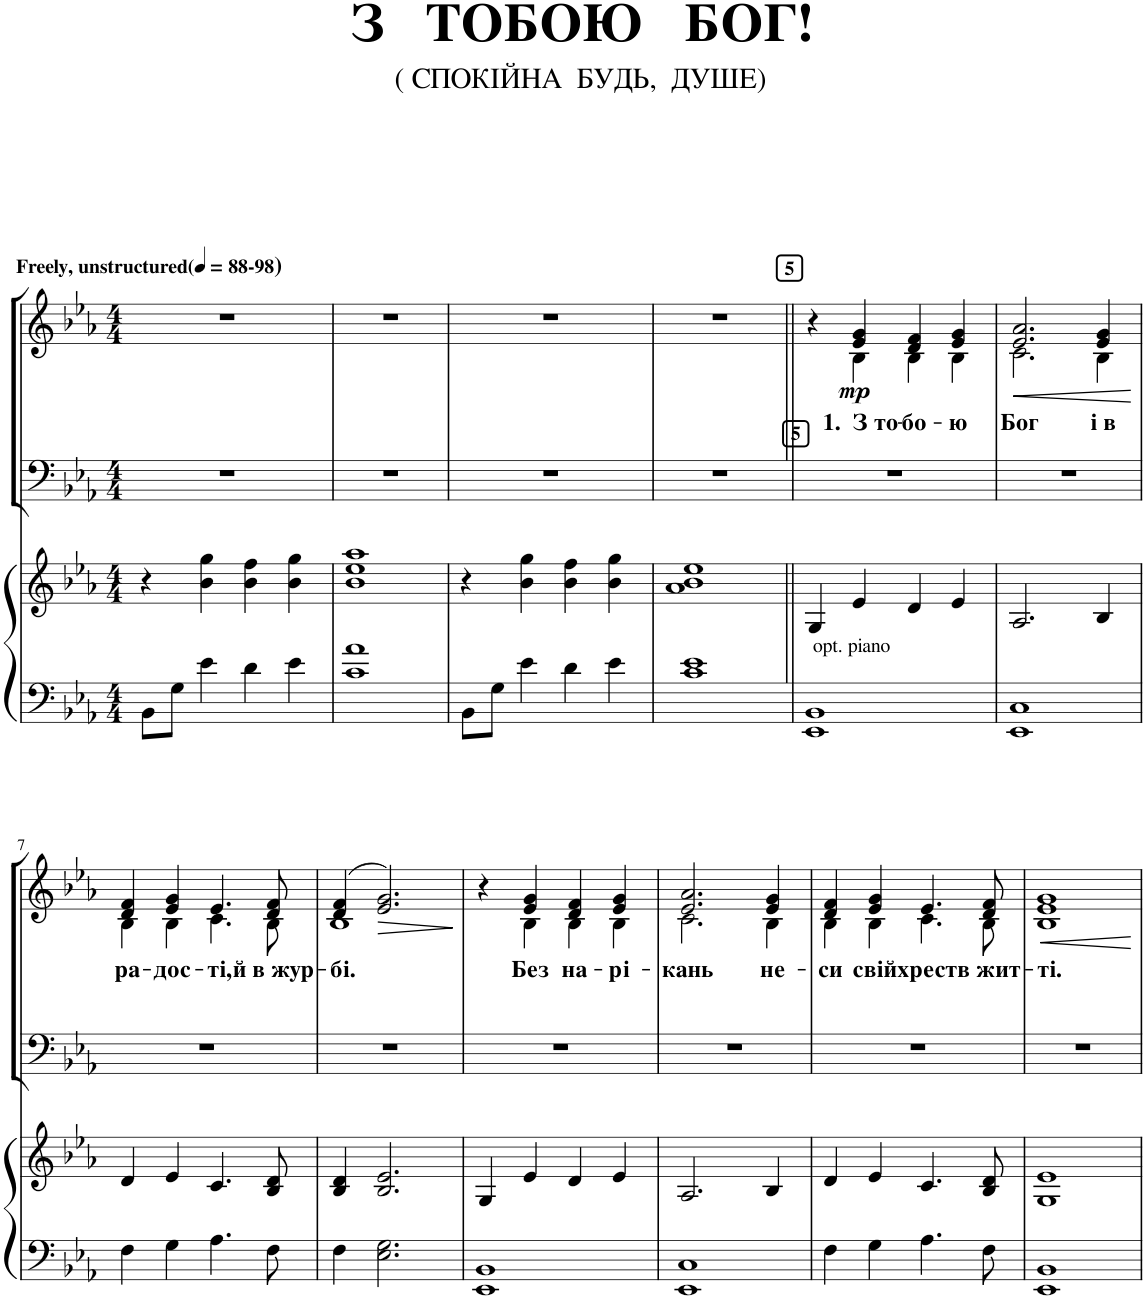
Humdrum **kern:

**kern	**kern	**kern	**kern	**text	**text	**dynam
*part2	*part2	*part1	*part1	*part1	*part1	*part1
*staff4	*staff3	*staff2	*staff1	*staff1	*staff1	*staff1/2
*I"Фортепиано	*	*I"Фортепиано	*	*	*	*
*clefF4	*clefG2	*clefF4	*clefG2	*	*	*
*k[b-e-a-]	*k[b-e-a-]	*k[b-e-a-]	*k[b-e-a-]	*	*	*
*M4/4	*M4/4	*M4/4	*M4/4	*	*	*
*MM88	*MM88	*MM88	*MM88	*	*	*
=1	=1	=1	=1	=1	=1	=1
!	!	!	!LO:TX:a:B:t=Freely, unstructured(	!	!	!
!	!	!	!LO:TX:a:B:t=-98	!	!	!
!	!	!	!LO:TX:a:t=)	!	!	!
8BB-\L	4r	1r	1r	.	.	.
8G\J	.	.	.	.	.	.
4e-\	4b-\ 4gg\	.	.	.	.	.
4d\	4b-\ 4ff\	.	.	.	.	.
4e-\	4b-\ 4gg\	.	.	.	.	.
=2	=2	=2	=2	=2	=2	=2
1c 1a-	1b- 1ee- 1aa-	1r	1r	.	.	.
=3	=3	=3	=3	=3	=3	=3
8BB-\L	4r	1r	1r	.	.	.
8G\J	.	.	.	.	.	.
4e-\	4b-\ 4gg\	.	.	.	.	.
4d\	4b-\ 4ff\	.	.	.	.	.
4e-\	4b-\ 4gg\	.	.	.	.	.
=4	=4	=4	=4	=4	=4	=4
1c 1e-	1a- 1b- 1ee-	1r	1r	.	.	.
!!LO:REH:place=s1:a:B:cj:t=5
!!LO:REH:place=s1:b:B:cj:t=5
=5||	=5||	=5||	=5||	=5||	=5||	=5||
*	*	*	*^	*	*	*
!LO:TX:a:t=opt. piano	!	!	!	!	!	!	!
1EE- 1BB-	4G/	1r	4r	4ryy	.	.	.
!	!	!	!	!	!	!LO:LY:b	!LO:DY:b
.	4e-/	.	4e-/ 4g/	4B-\	.	1. З то-	mp
!	!	!	!	!	!	!LO:LY:b	!
.	4d/	.	4d/ 4f/	4B-\	.	-бо-	.
!	!	!	!	!	!	!LO:LY:b	!
.	4e-/	.	4e-/ 4g/	4B-\	.	-ю	.
=6	=6	=6	=6	=6	=6	=6	=6
!	!	!	!	!	!	!LO:LY:b	!LO:HP:b
1EE- 1C	2.A-/	1r	2.e-/ 2.a-/	2.c\	.	Бог	<
!	!	!	!	!	!	!LO:LY:b	!
.	4B-/	.	4e-/ 4g/	4B-\	.	і в	.
*	*	*	*v	*v	*	*	*
.	.	.	.	.	.	[
!!LO:LB:g=z
=7	=7	=7	=7	=7	=7	=7
!	!	!	!	!	!LO:LY:b	!
*	*	*	*^	*	*	*
4F\	4d/	1r	4d/ 4f/	4B-\	.	ра-	.
!	!	!	!	!	!	!LO:LY:b	!
4G\	4e-/	.	4e-/ 4g/	4B-\	.	-дос-	.
!	!	!	!	!	!	!LO:LY:b	!
4.A-\	4.c/	.	4.e-/	4.c\	.	-ті,	.
!	!	!	!	!	!	!LO:LY:b	!
8F\	8B-/ 8d/	.	8d/ 8f/	8B-\	.	й в жур-	.
=8	=8	=8	=8	=8	=8	=8	=8
!	!	!	!	!	!	!LO:LY:b	!
4F\	4B-/ 4d/	1r	(4d/ 4f/	1B-	.	-бі.	.
!	!	!	!	!	!	!	!LO:HP:b
2.E-\ 2.G\	2.B-/ 2.e-/	.	2.e-/ 2.g/)	.	.	.	>
*	*	*	*v	*v	*	*	*
.	.	.	.	.	.	]
=9	=9	=9	=9	=9	=9	=9
*	*	*	*^	*	*	*
1EE- 1BB-	4G/	1r	4r	4ryy	.	.	.
!	!	!	!	!	!	!LO:LY:b	!
.	4e-/	.	4e-/ 4g/	4B-\	.	Без	.
!	!	!	!	!	!	!LO:LY:b	!
.	4d/	.	4d/ 4f/	4B-\	.	на-	.
!	!	!	!	!	!	!LO:LY:b	!
.	4e-/	.	4e-/ 4g/	4B-\	.	-рі-	.
=10	=10	=10	=10	=10	=10	=10	=10
!	!	!	!	!	!	!LO:LY:b	!
1EE- 1C	2.A-/	1r	2.e-/ 2.a-/	2.c\	.	-кань	.
!	!	!	!	!	!	!LO:LY:b	!
.	4B-/	.	4e-/ 4g/	4B-\	.	не-	.
=11	=11	=11	=11	=11	=11	=11	=11
!	!	!	!	!	!	!LO:LY:b	!
4F\	4d/	1r	4d/ 4f/	4B-\	.	-си	.
!	!	!	!	!	!	!LO:LY:b	!
4G\	4e-/	.	4e-/ 4g/	4B-\	.	свій	.
!	!	!	!	!	!	!LO:LY:b	!
4.A-\	4.c/	.	4.e-/	4.c\	.	хрест	.
!	!	!	!	!	!	!LO:LY:b	!
8F\	8B-/ 8d/	.	8d/ 8f/	8B-\	.	в жит-	.
=12	=12	=12	=12	=12	=12	=12	=12
!	!	!	!	!	!	!LO:LY:b	!LO:HP:b
*	*	*	*v	*v	*	*	*
1EE- 1BB-	1G 1e-	1r	1B- 1e- 1g	.	-ті.	<
.	.	.	.	.	.	[
=	=	=	=	=	=	=
*-	*-	*-	*-	*-	*-	*-
